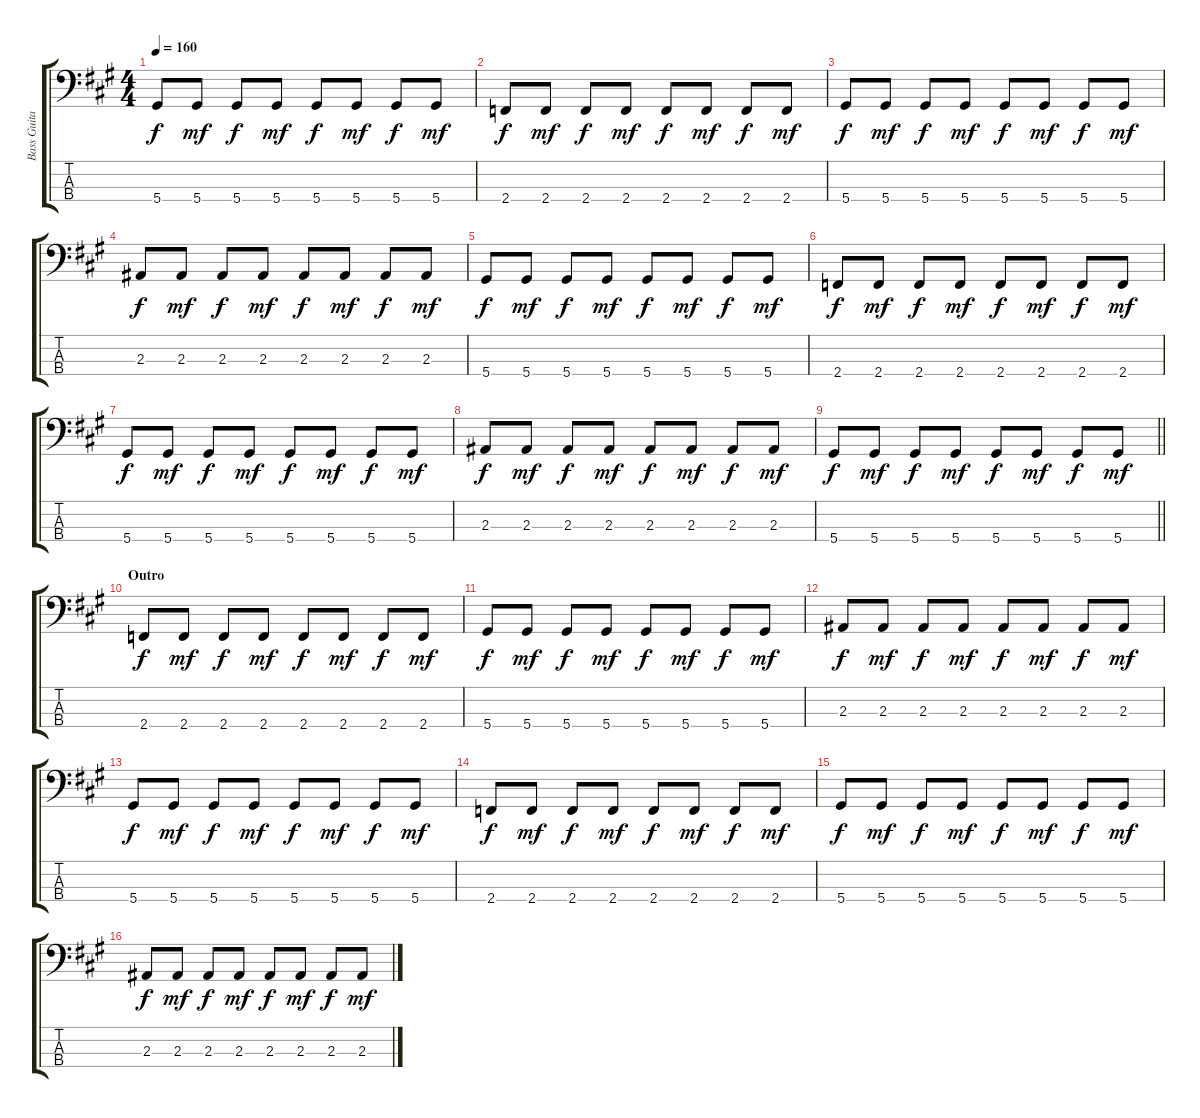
\track ("Bass Guitar" "Bass Guita") {instrument electricbassfinger}
\staff {score tabs}
\tuning (Gb2 Db2 Ab1 Eb1) {hide}
\ts (4 4)
\tempo 160
\clef f4
\ks a
5.4.8{dy f} 5.4.8{dy mf} 5.4.8{dy f} 5.4.8{dy mf} 5.4.8{dy f} 5.4.8{dy mf} 5.4.8{dy f} 5.4.8{dy mf} |
2.4.8{dy f} 2.4.8{dy mf} 2.4.8{dy f} 2.4.8{dy mf} 2.4.8{dy f} 2.4.8{dy mf} 2.4.8{dy f} 2.4.8{dy mf} |
5.4.8{dy f} 5.4.8{dy mf} 5.4.8{dy f} 5.4.8{dy mf} 5.4.8{dy f} 5.4.8{dy mf} 5.4.8{dy f} 5.4.8{dy mf} |
2.3.8{dy f} 2.3.8{dy mf} 2.3.8{dy f} 2.3.8{dy mf} 2.3.8{dy f} 2.3.8{dy mf} 2.3.8{dy f} 2.3.8{dy mf} |
5.4.8{dy f} 5.4.8{dy mf} 5.4.8{dy f} 5.4.8{dy mf} 5.4.8{dy f} 5.4.8{dy mf} 5.4.8{dy f} 5.4.8{dy mf} |
2.4.8{dy f} 2.4.8{dy mf} 2.4.8{dy f} 2.4.8{dy mf} 2.4.8{dy f} 2.4.8{dy mf} 2.4.8{dy f} 2.4.8{dy mf} |
5.4.8{dy f} 5.4.8{dy mf} 5.4.8{dy f} 5.4.8{dy mf} 5.4.8{dy f} 5.4.8{dy mf} 5.4.8{dy f} 5.4.8{dy mf} |
2.3.8{dy f} 2.3.8{dy mf} 2.3.8{dy f} 2.3.8{dy mf} 2.3.8{dy f} 2.3.8{dy mf} 2.3.8{dy f} 2.3.8{dy mf} |
\barLineRight lightlight
5.4.8{dy f} 5.4.8{dy mf} 5.4.8{dy f} 5.4.8{dy mf} 5.4.8{dy f} 5.4.8{dy mf} 5.4.8{dy f} 5.4.8{dy mf} |
\section ("" "Outro")
2.4.8{dy f} 2.4.8{dy mf} 2.4.8{dy f} 2.4.8{dy mf} 2.4.8{dy f} 2.4.8{dy mf} 2.4.8{dy f} 2.4.8{dy mf} |
5.4.8{dy f} 5.4.8{dy mf} 5.4.8{dy f} 5.4.8{dy mf} 5.4.8{dy f} 5.4.8{dy mf} 5.4.8{dy f} 5.4.8{dy mf} |
2.3.8{dy f} 2.3.8{dy mf} 2.3.8{dy f} 2.3.8{dy mf} 2.3.8{dy f} 2.3.8{dy mf} 2.3.8{dy f} 2.3.8{dy mf} |
5.4.8{dy f} 5.4.8{dy mf} 5.4.8{dy f} 5.4.8{dy mf} 5.4.8{dy f} 5.4.8{dy mf} 5.4.8{dy f} 5.4.8{dy mf} |
2.4.8{dy f} 2.4.8{dy mf} 2.4.8{dy f} 2.4.8{dy mf} 2.4.8{dy f} 2.4.8{dy mf} 2.4.8{dy f} 2.4.8{dy mf} |
5.4.8{dy f} 5.4.8{dy mf} 5.4.8{dy f} 5.4.8{dy mf} 5.4.8{dy f} 5.4.8{dy mf} 5.4.8{dy f} 5.4.8{dy mf} |
2.3.8{dy f} 2.3.8{dy mf} 2.3.8{dy f} 2.3.8{dy mf} 2.3.8{dy f} 2.3.8{dy mf} 2.3.8{dy f} 2.3.8{dy mf}
